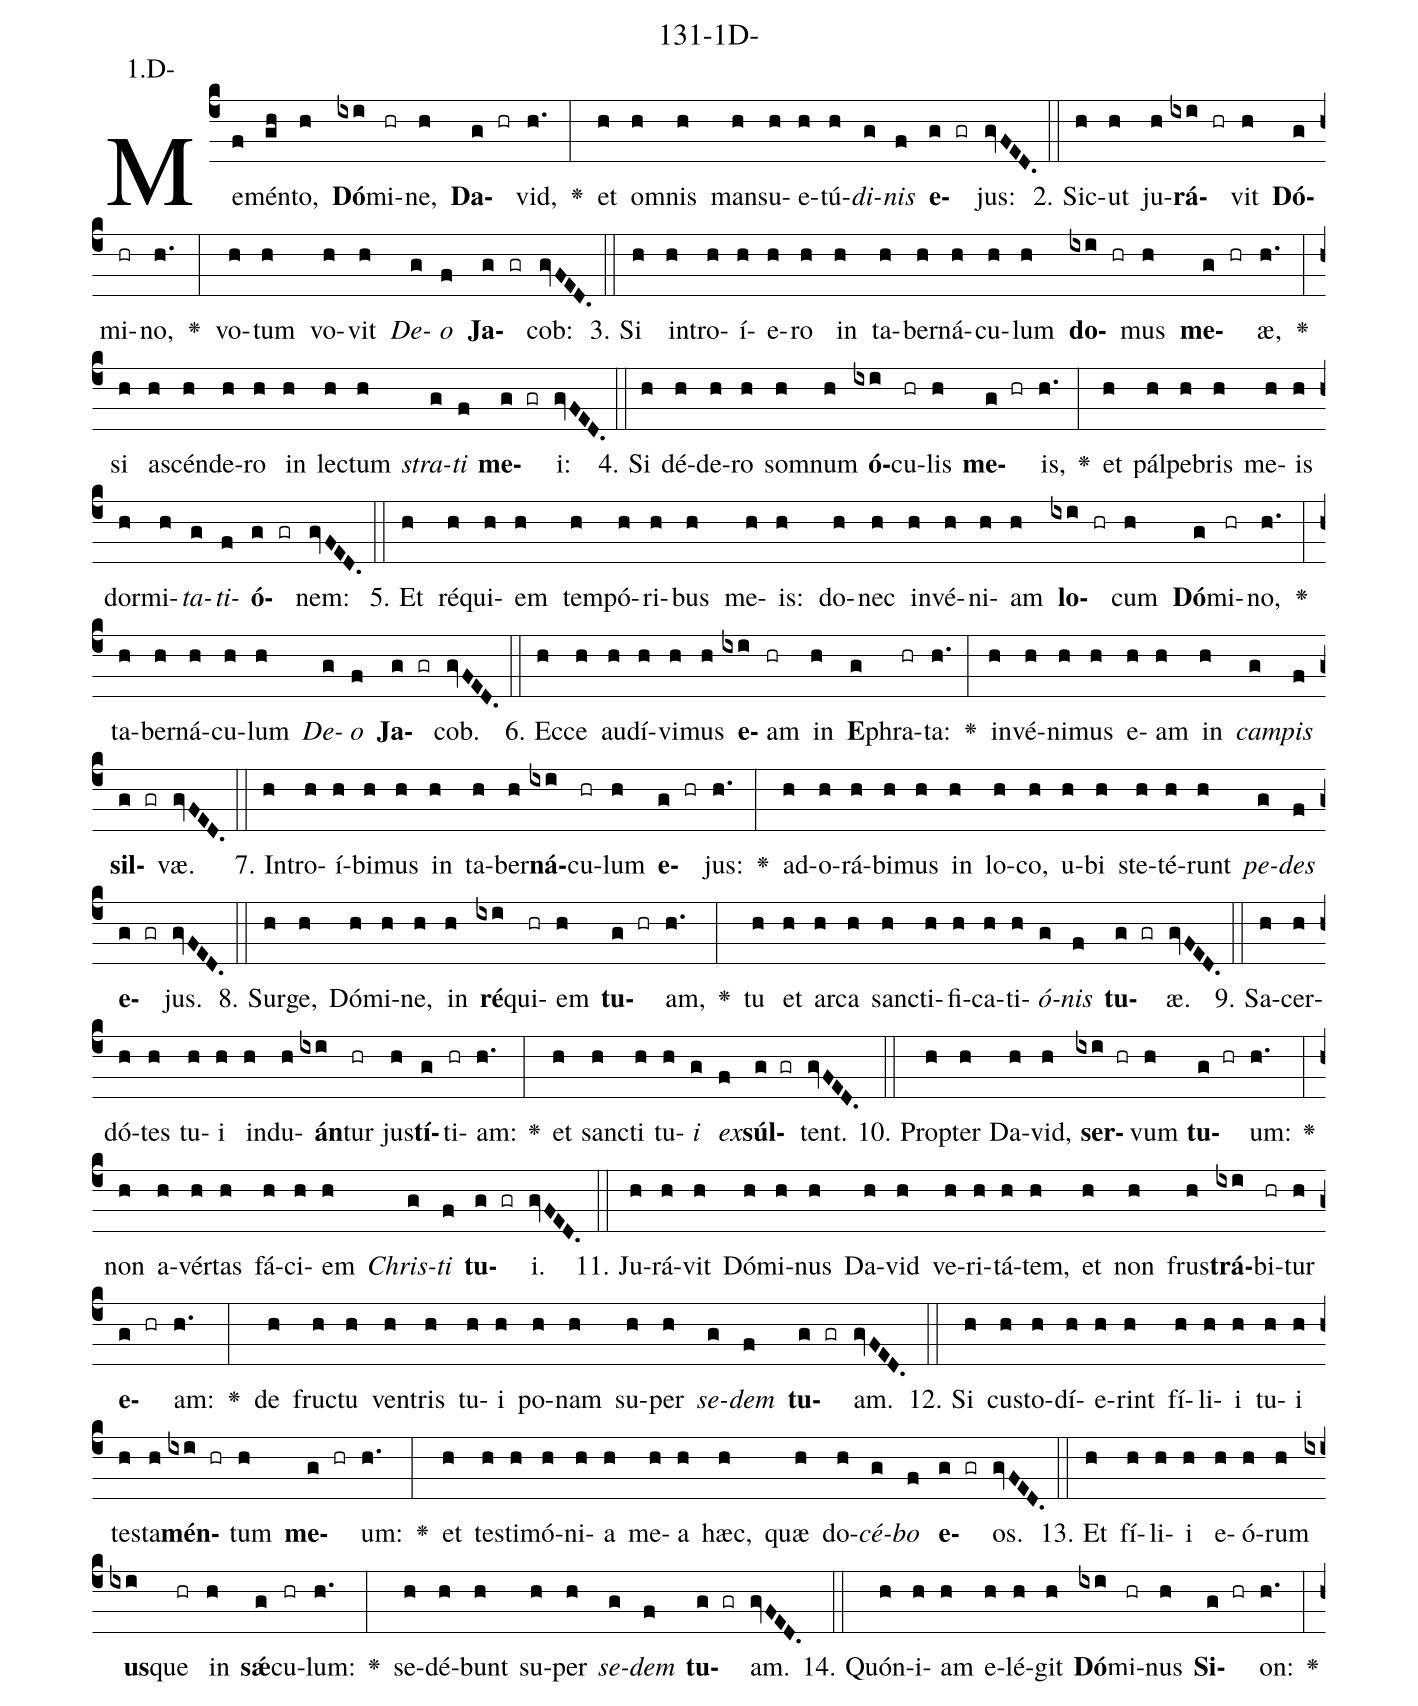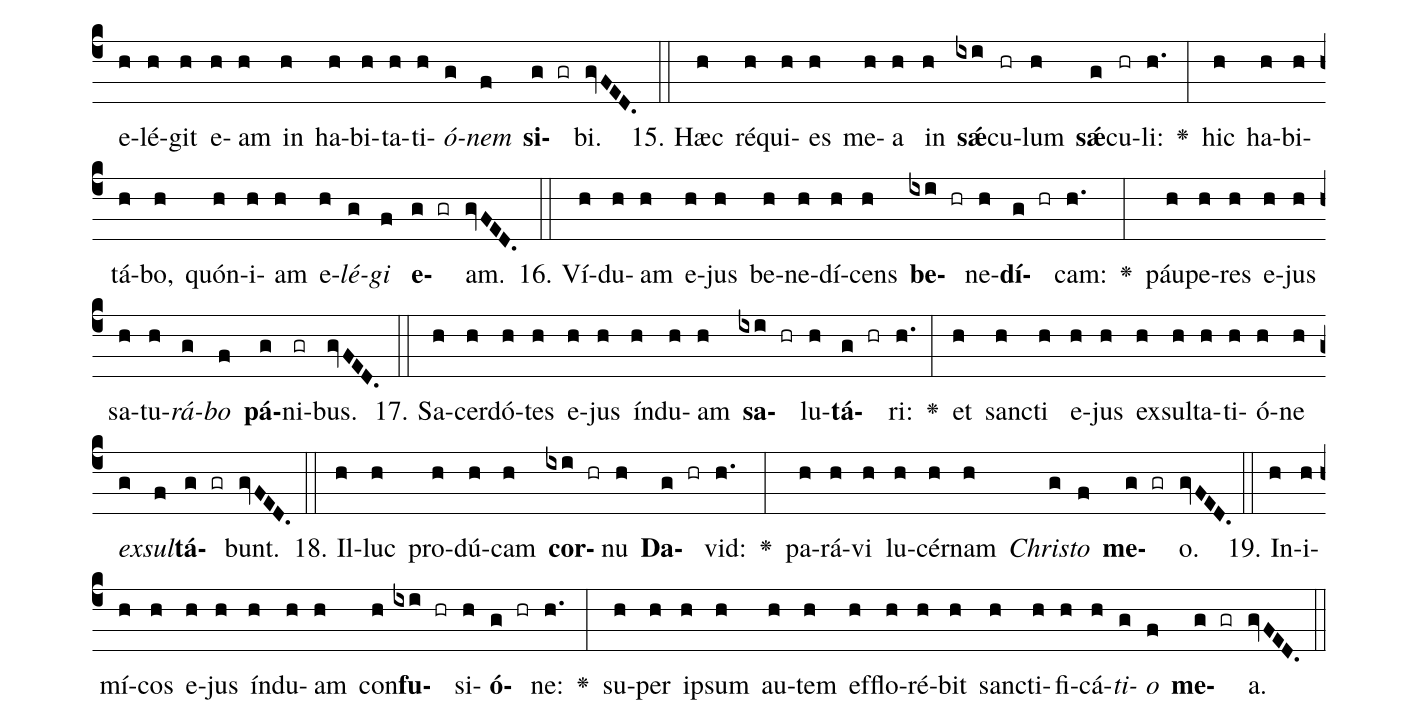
name: 131-1D-;
annotation: 1.D-;
%%
(c4)Me(f)mén(gh)to,(h) <b>Dó</b>(ixi)mi(hr)ne,(h) <b>Da</b>(g hr)vid,(h.) <v>\greheightstar</v>(:) et(h) om(h)nis(h) man(h)su(h)e(h)tú(h)<i>di</i>(g)<i>nis</i>(f) <b>e</b>(g gr)jus:(gvFED.) (::)
2. Sic(h)ut(h) ju(h)<b>rá</b>(ixi hr)vit(h) <b>Dó</b>(g)mi(hr)no,(h.) <v>\greheightstar</v>(:) vo(h)tum(h) vo(h)vit(h) <i>De</i>(g)<i>o</i>(f) <b>Ja</b>(g gr)cob:(gvFED.) (::)
3. Si(h) in(h)tro(h)í(h)e(h)ro(h) in(h) ta(h)ber(h)ná(h)cu(h)lum(h) <b>do</b>(ixi hr)mus(h) <b>me</b>(g hr)æ,(h.) <v>\greheightstar</v>(:) si(h) a(h)scén(h)de(h)ro(h) in(h) lec(h)tum(h) <i>stra</i>(g)<i>ti</i>(f) <b>me</b>(g gr)i:(gvFED.) (::)
4. Si(h) dé(h)de(h)ro(h) som(h)num(h) <b>ó</b>(ixi)cu(hr)lis(h) <b>me</b>(g hr)is,(h.) <v>\greheightstar</v>(:) et(h) pál(h)pe(h)bris(h) me(h)is(h) dor(h)mi(h)<i>ta</i>(g)<i>ti</i>(f)<b>ó</b>(g gr)nem:(gvFED.) (::)
5. Et(h) ré(h)qui(h)em(h) tem(h)pó(h)ri(h)bus(h) me(h)is:(h) do(h)nec(h) in(h)vé(h)ni(h)am(h) <b>lo</b>(ixi hr)cum(h) <b>Dó</b>(g)mi(hr)no,(h.) <v>\greheightstar</v>(:) ta(h)ber(h)ná(h)cu(h)lum(h) <i>De</i>(g)<i>o</i>(f) <b>Ja</b>(g gr)cob.(gvFED.) (::)
6. Ec(h)ce(h) au(h)dí(h)vi(h)mus(h) <b>e</b>(ixi)am(hr) in(h) <b>E</b>(g)phra(hr)ta:(h.) <v>\greheightstar</v>(:) in(h)vé(h)ni(h)mus(h) e(h)am(h) in(h) <i>cam</i>(g)<i>pis</i>(f) <b>sil</b>(g gr)væ.(gvFED.) (::)
7. In(h)tro(h)í(h)bi(h)mus(h) in(h) ta(h)ber(h)<b>ná</b>(ixi)cu(hr)lum(h) <b>e</b>(g hr)jus:(h.) <v>\greheightstar</v>(:) ad(h)o(h)rá(h)bi(h)mus(h) in(h) lo(h)co,(h) u(h)bi(h) ste(h)té(h)runt(h) <i>pe</i>(g)<i>des</i>(f) <b>e</b>(g gr)jus.(gvFED.) (::)
8. Sur(h)ge,(h) Dó(h)mi(h)ne,(h) in(h) <b>ré</b>(ixi)qui(hr)em(h) <b>tu</b>(g hr)am,(h.) <v>\greheightstar</v>(:) tu(h) et(h) ar(h)ca(h) sanc(h)ti(h)fi(h)ca(h)ti(h)<i>ó</i>(g)<i>nis</i>(f) <b>tu</b>(g gr)æ.(gvFED.) (::)
9. Sa(h)cer(h)dó(h)tes(h) tu(h)i(h) ind(h)u(h)<b>án</b>(ixi)tur(hr) jus(h)<b>tí</b>(g)ti(hr)am:(h.) <v>\greheightstar</v>(:) et(h) sanc(h)ti(h) tu(h)<i>i</i>(g) <i>ex</i>(f)<b>súl</b>(g gr)tent.(gvFED.) (::)
10. Prop(h)ter(h) Da(h)vid,(h) <b>ser</b>(ixi hr)vum(h) <b>tu</b>(g hr)um:(h.) <v>\greheightstar</v>(:) non(h) a(h)vér(h)tas(h) fá(h)ci(h)em(h) <i>Chris</i>(g)<i>ti</i>(f) <b>tu</b>(g gr)i.(gvFED.) (::)
11. Ju(h)rá(h)vit(h) Dó(h)mi(h)nus(h) Da(h)vid(h) ve(h)ri(h)tá(h)tem,(h) et(h) non(h) frus(h)<b>trá</b>(ixi)bi(hr)tur(h) <b>e</b>(g hr)am:(h.) <v>\greheightstar</v>(:) de(h) fruc(h)tu(h) ven(h)tris(h) tu(h)i(h) po(h)nam(h) su(h)per(h) <i>se</i>(g)<i>dem</i>(f) <b>tu</b>(g gr)am.(gvFED.) (::)
12. Si(h) cus(h)to(h)dí(h)e(h)rint(h) fí(h)li(h)i(h) tu(h)i(h) tes(h)ta(h)<b>mén</b>(ixi hr)tum(h) <b>me</b>(g hr)um:(h.) <v>\greheightstar</v>(:) et(h) tes(h)ti(h)mó(h)ni(h)a(h) me(h)a(h) hæc,(h) quæ(h) do(h)<i>cé</i>(g)<i>bo</i>(f) <b>e</b>(g gr)os.(gvFED.) (::)
13. Et(h) fí(h)li(h)i(h) e(h)ó(h)rum(h) <b>us</b>(ixi)que(hr) in(h) <b>sǽ</b>(g)cu(hr)lum:(h.) <v>\greheightstar</v>(:) se(h)dé(h)bunt(h) su(h)per(h) <i>se</i>(g)<i>dem</i>(f) <b>tu</b>(g gr)am.(gvFED.) (::)
14. Quón(h)i(h)am(h) e(h)lé(h)git(h) <b>Dó</b>(ixi)mi(hr)nus(h) <b>Si</b>(g hr)on:(h.) <v>\greheightstar</v>(:) e(h)lé(h)git(h) e(h)am(h) in(h) ha(h)bi(h)ta(h)ti(h)<i>ó</i>(g)<i>nem</i>(f) <b>si</b>(g gr)bi.(gvFED.) (::)
15. Hæc(h) ré(h)qui(h)es(h) me(h)a(h) in(h) <b>sǽ</b>(ixi)cu(hr)lum(h) <b>sǽ</b>(g)cu(hr)li:(h.) <v>\greheightstar</v>(:) hic(h) ha(h)bi(h)tá(h)bo,(h) quón(h)i(h)am(h) e(h)<i>lé</i>(g)<i>gi</i>(f) <b>e</b>(g gr)am.(gvFED.) (::)
16. Ví(h)du(h)am(h) e(h)jus(h) be(h)ne(h)dí(h)cens(h) <b>be</b>(ixi hr)ne(h)<b>dí</b>(g hr)cam:(h.) <v>\greheightstar</v>(:) páu(h)pe(h)res(h) e(h)jus(h) sa(h)tu(h)<i>rá</i>(g)<i>bo</i>(f) <b>pá</b>(g)ni(gr)bus.(gvFED.) (::)
17. Sa(h)cer(h)dó(h)tes(h) e(h)jus(h) índ(h)u(h)am(h) <b>sa</b>(ixi hr)lu(h)<b>tá</b>(g hr)ri:(h.) <v>\greheightstar</v>(:) et(h) sanc(h)ti(h) e(h)jus(h) ex(h)sul(h)ta(h)ti(h)ó(h)ne(h) <i>ex</i>(g)<i>sul</i>(f)<b>tá</b>(g gr)bunt.(gvFED.) (::)
18. Il(h)luc(h) pro(h)dú(h)cam(h) <b>cor</b>(ixi hr)nu(h) <b>Da</b>(g hr)vid:(h.) <v>\greheightstar</v>(:) pa(h)rá(h)vi(h) lu(h)cér(h)nam(h) <i>Chris</i>(g)<i>to</i>(f) <b>me</b>(g gr)o.(gvFED.) (::)
19. In(h)i(h)mí(h)cos(h) e(h)jus(h) índ(h)u(h)am(h) con(h)<b>fu</b>(ixi hr)si(h)<b>ó</b>(g hr)ne:(h.) <v>\greheightstar</v>(:) su(h)per(h) ip(h)sum(h) au(h)tem(h) ef(h)flo(h)ré(h)bit(h) sanc(h)ti(h)fi(h)cá(h)<i>ti</i>(g)<i>o</i>(f) <b>me</b>(g gr)a.(gvFED.) (::)
